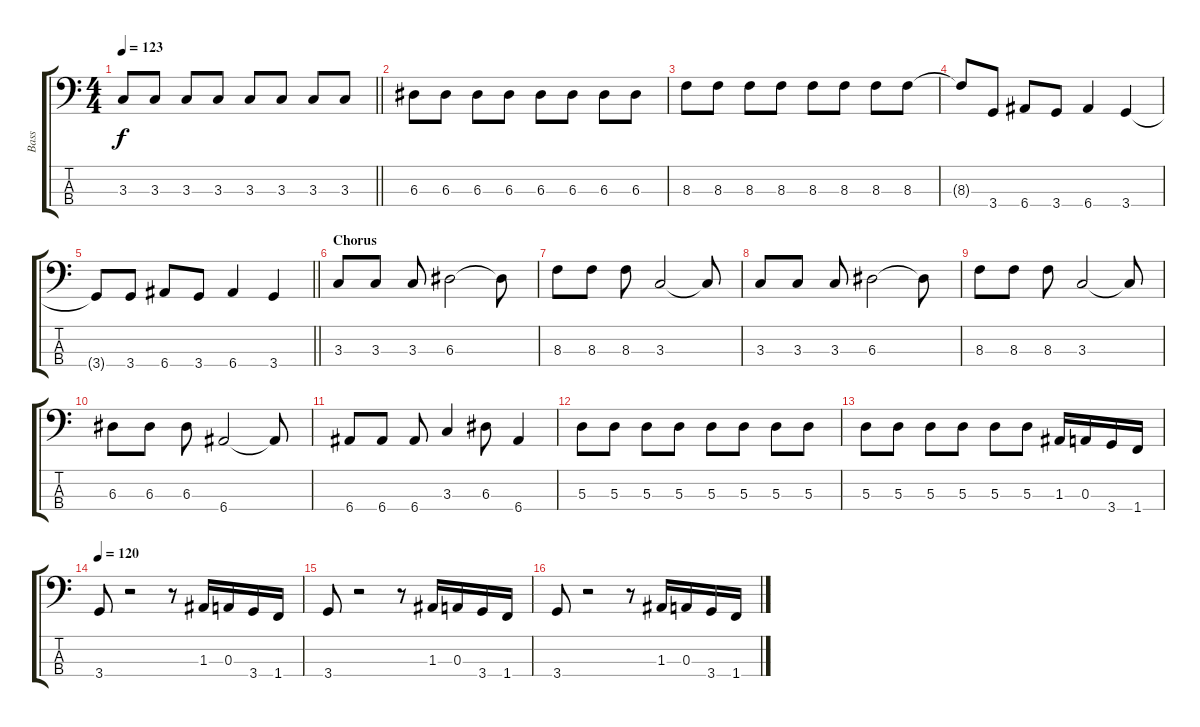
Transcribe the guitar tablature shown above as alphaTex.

\track ("Bass" "Bass") {instrument electricbasspick}
\staff {score tabs}
\tuning (G2 D2 A1 E1) {hide}
\ts (4 4)
\tempo 123
\clef f4
\barLineRight lightlight
\ks c
3.3.8{dy f} 3.3.8 3.3.8 3.3.8 3.3.8 3.3.8 3.3.8 3.3.8 |
6.3.8 6.3.8 6.3.8 6.3.8 6.3.8 6.3.8 6.3.8 6.3.8 |
8.3.8 8.3.8 8.3.8 8.3.8 8.3.8 8.3.8 8.3.8 8.3.8 |
8.3{t}.8 3.4.8 6.4.8 3.4.8 6.4.4 3.4.4 |
\barLineRight lightlight
3.4{t}.8 3.4.8 6.4.8 3.4.8 6.4.4 3.4.4 |
\section ("" "Chorus")
3.3.8 3.3.8 3.3.8 6.3.2 6.3{t}.8 |
8.3.8 8.3.8 8.3.8 3.3.2 3.3{t}.8 |
3.3.8 3.3.8 3.3.8 6.3.2 6.3{t}.8 |
8.3.8 8.3.8 8.3.8 3.3.2 3.3{t}.8 |
6.3.8 6.3.8 6.3.8 6.4.2 6.4{t}.8 |
6.4.8 6.4.8 6.4.8 3.3.4 6.3.8 6.4.4 |
5.3.8 5.3.8 5.3.8 5.3.8 5.3.8 5.3.8 5.3.8 5.3.8 |
5.3.8 5.3.8 5.3.8 5.3.8 5.3.8 5.3.8 1.3.16 0.3.16 3.4.16 1.4.16 |
\tempo 120
3.4.8 r.2 r.8 1.3.16 0.3.16 3.4.16 1.4.16 |
3.4.8 r.2 r.8 1.3.16 0.3.16 3.4.16 1.4.16 |
3.4.8 r.2 r.8 1.3.16 0.3.16 3.4.16 1.4.16
